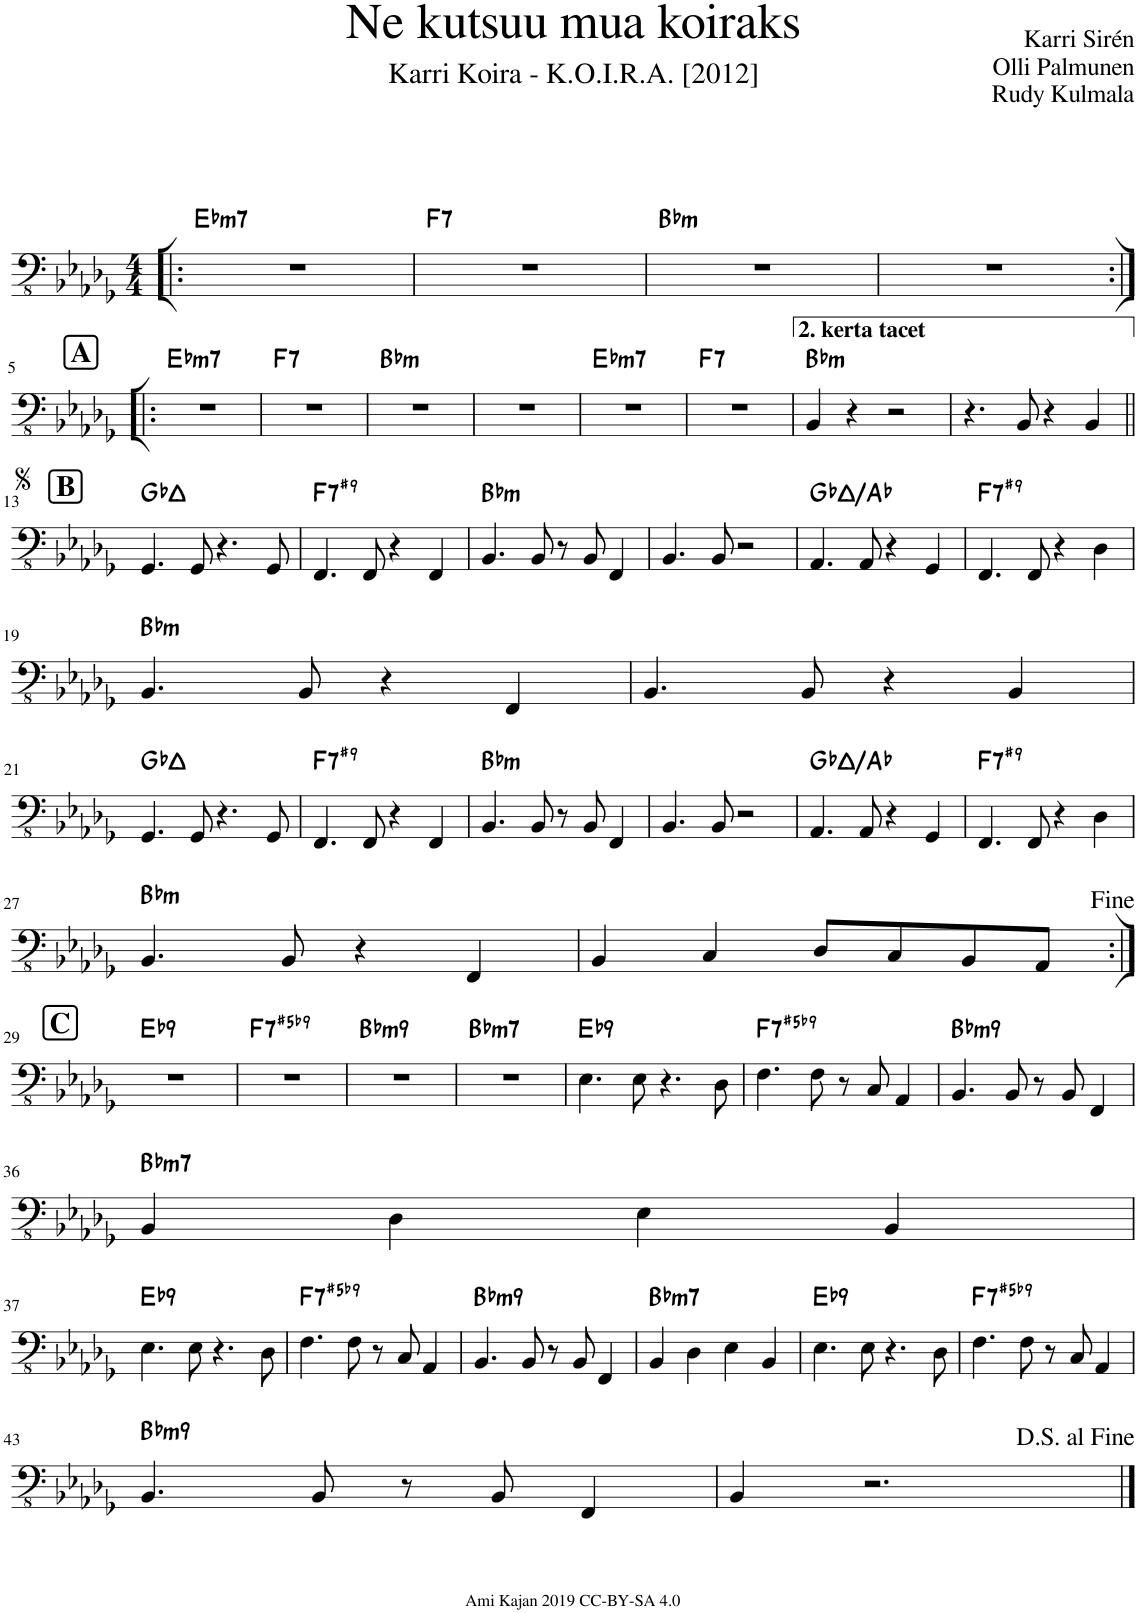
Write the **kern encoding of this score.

**kern	**harte
*part1	*part1
*staff1	*
*I"Acoustic Bass	*
*I'Bass	*
*clefFv4	*
*k[b-e-a-d-g-]	*
*M4/4	*
=1!|:	=1!|:
!	!LO:H:kt=m7
1r	Eb:min7
=2	=2
!	!LO:H:kt=7
1r	F:7
=3	=3
!	!LO:H:kt=m
1r	Bb:min
=4	=4
1r	.
!!LO:LB:g=z
!!LO:REH:place=s1:a:B:cj:fs=14:t=A
=5:|!|:	=5:|!|:
!	!LO:H:kt=m7
1r	Eb:min7
=6	=6
!	!LO:H:kt=7
1r	F:7
=7	=7
!	!LO:H:kt=m
1r	Bb:min
=8	=8
1r	.
=9	=9
!	!LO:H:kt=m7
1r	Eb:min7
=10	=10
!	!LO:H:kt=7
1r	F:7
=11	=11
!	!LO:H:kt=m
4BBB-/	Bb:min
4r	.
2r	.
=12	=12
4.r	.
8BBB-/	.
4r	.
4BBB-/	.
!!LO:LB:g=z
!!LO:REH:place=s1:a:B:cj:fs=14:t=B
=13||	=13||
4.GGG-/	Gb:maj
8GGG-/	.
4.r	.
8GGG-/	.
=14	=14
!	!LO:H:kt=7
4.FFF/	F:7(#9)
8FFF/	.
4r	.
4FFF/	.
=15	=15
!	!LO:H:kt=m
4.BBB-/	Bb:min
8BBB-/	.
8r	.
8BBB-/	.
4FFF/	.
=16	=16
4.BBB-/	.
8BBB-/	.
2r	.
=17	=17
4.AAA-/	Gb:maj/2
8AAA-/	.
4r	.
4GGG-/	.
=18	=18
!	!LO:H:kt=7
4.FFF/	F:7(#9)
8FFF/	.
4r	.
4DD-\	.
!!LO:LB:g=z
=19	=19
!	!LO:H:kt=m
4.BBB-/	Bb:min
8BBB-/	.
4r	.
4FFF/	.
=20	=20
4.BBB-/	.
8BBB-/	.
4r	.
4BBB-/	.
!!LO:LB:g=z
=21	=21
4.GGG-/	Gb:maj
8GGG-/	.
4.r	.
8GGG-/	.
=22	=22
!	!LO:H:kt=7
4.FFF/	F:7(#9)
8FFF/	.
4r	.
4FFF/	.
=23	=23
!	!LO:H:kt=m
4.BBB-/	Bb:min
8BBB-/	.
8r	.
8BBB-/	.
4FFF/	.
=24	=24
4.BBB-/	.
8BBB-/	.
2r	.
=25	=25
4.AAA-/	Gb:maj/2
8AAA-/	.
4r	.
4GGG-/	.
=26	=26
!	!LO:H:kt=7
4.FFF/	F:7(#9)
8FFF/	.
4r	.
4DD-\	.
!!LO:LB:g=z
=27	=27
!	!LO:H:kt=m
4.BBB-/	Bb:min
8BBB-/	.
4r	.
4FFF/	.
=28	=28
4BBB-/	.
4CC/	.
8DD-/L	.
8CC/	.
8BBB-/	.
8AAA-/J	.
!!LO:LB:g=z
!!LO:REH:place=s1:a:B:cj:fs=14:t=C
=29:|!	=29:|!
!	!LO:H:kt=9
1r	Eb:9
=30	=30
!	!LO:H:kt=7
1r	F:(3,#5,b7,b9)
=31	=31
!	!LO:H:kt=m9
1r	Bb:min9
=32	=32
!	!LO:H:kt=m7
1r	Bb:min7
=33	=33
!	!LO:H:kt=9
4.EE-\	Eb:9
8EE-\	.
4.r	.
8DD-\	.
=34	=34
!	!LO:H:kt=7
4.FF\	F:(3,#5,b7,b9)
8FF\	.
8r	.
8CC/	.
4AAA-/	.
=35	=35
!	!LO:H:kt=m9
4.BBB-/	Bb:min9
8BBB-/	.
8r	.
8BBB-/	.
4FFF/	.
!!LO:LB:g=z
=36	=36
!	!LO:H:kt=m7
4BBB-/	Bb:min7
4DD-\	.
4EE-\	.
4BBB-/	.
!!LO:LB:g=z
=37	=37
!	!LO:H:kt=9
4.EE-\	Eb:9
8EE-\	.
4.r	.
8DD-\	.
=38	=38
!	!LO:H:kt=7
4.FF\	F:(3,#5,b7,b9)
8FF\	.
8r	.
8CC/	.
4AAA-/	.
=39	=39
!	!LO:H:kt=m9
4.BBB-/	Bb:min9
8BBB-/	.
8r	.
8BBB-/	.
4FFF/	.
=40	=40
!	!LO:H:kt=m7
4BBB-/	Bb:min7
4DD-\	.
4EE-\	.
4BBB-/	.
=41	=41
!	!LO:H:kt=9
4.EE-\	Eb:9
8EE-\	.
4.r	.
8DD-\	.
=42	=42
!	!LO:H:kt=7
4.FF\	F:(3,#5,b7,b9)
8FF\	.
8r	.
8CC/	.
4AAA-/	.
!!LO:LB:g=z
=43	=43
!	!LO:H:kt=m9
4.BBB-/	Bb:min9
8BBB-/	.
8r	.
8BBB-/	.
4FFF/	.
=44	=44
4BBB-/	.
2.r	.
==	==
*-	*-
